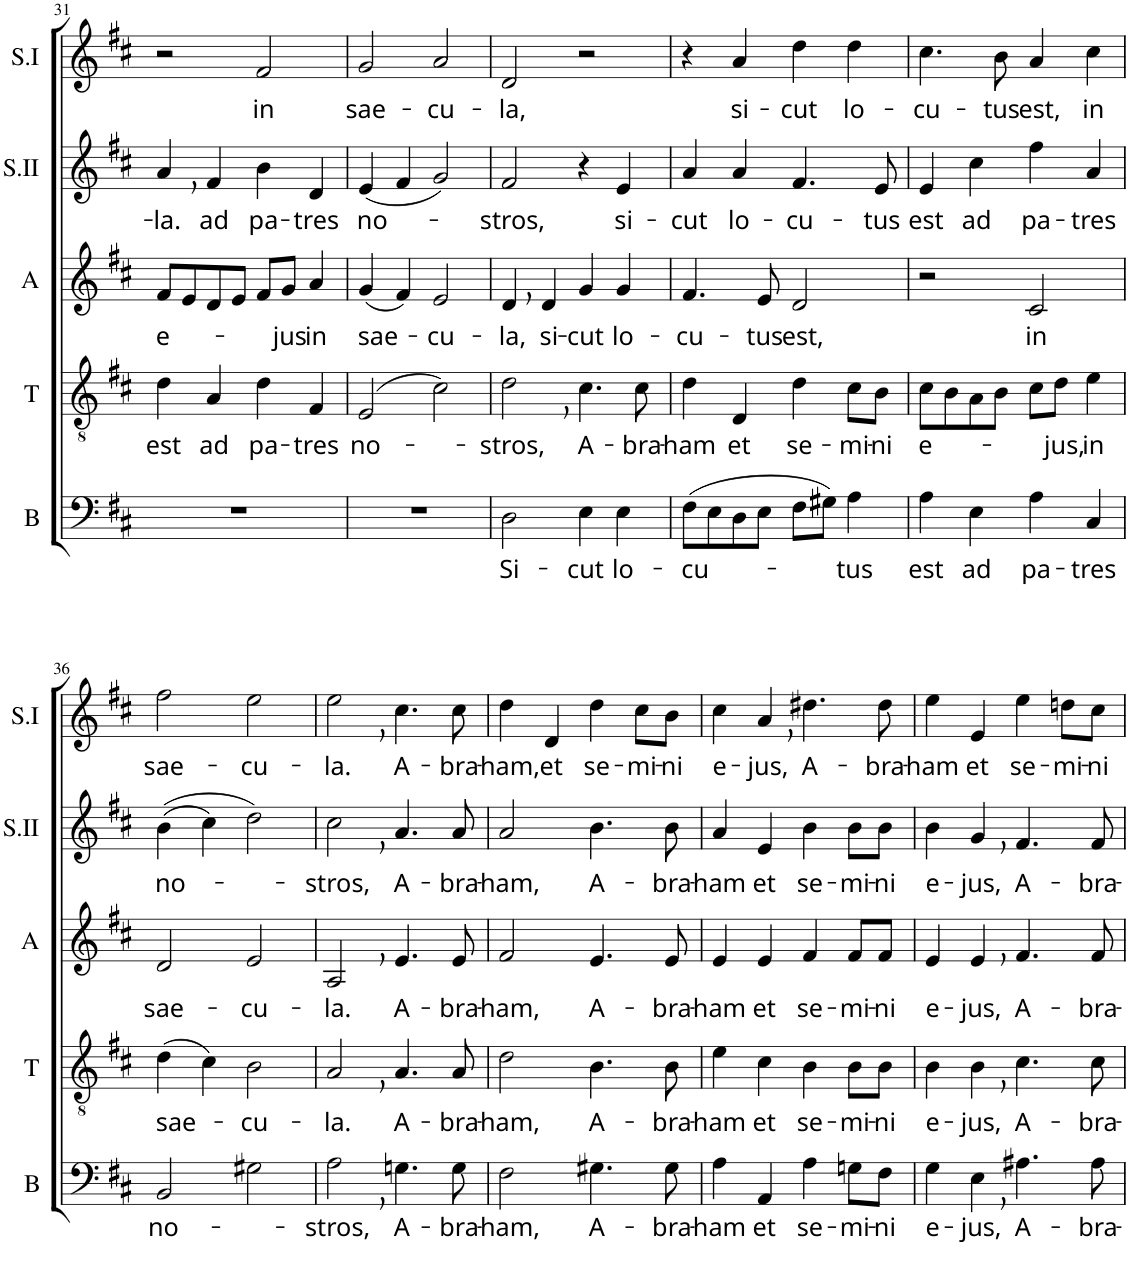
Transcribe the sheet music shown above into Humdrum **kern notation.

**kern	**text	**kern	**text	**kern	**text	**kern	**text	**kern	**text
*part5	*part5	*part4	*part4	*part3	*part3	*part2	*part2	*part1	*part1
*staff5	*staff5	*staff4	*staff4	*staff3	*staff3	*staff2	*staff2	*staff1	*staff1
*I"Bass	*	*I"Tenor	*	*I"Alti	*	*I"Sopran II	*	*I"Sopran I	*
*I'B	*	*I'T	*	*I'A	*	*I'S.II	*	*I'S.I	*
!!LO:PB:g=z
*clefF4	*	*clefGv2	*	*clefG2	*	*clefG2	*	*clefG2	*
*k[f#c#]	*	*k[f#c#]	*	*k[f#c#]	*	*k[f#c#]	*	*k[f#c#]	*
*D:	*	*D:	*	*D:	*	*D:	*	*D:	*
*M4/4	*	*M4/4	*	*M4/4	*	*M4/4	*	*M4/4	*
*met(c)	*	*met(c)	*	*met(c)	*	*met(c)	*	*met(c)	*
=31	=31	=31	=31	=31	=31	=31	=31	=31	=31
!	!	!	!LO:LY:b	!	!LO:LY:b	!	!LO:LY:b	!	!
1r	.	4d\	est	8f#/L	e-	4a,</	-la.	2r	.
.	.	.	.	8e/	.	.	.	.	.
!	!	!	!LO:LY:b	!	!	!	!LO:LY:b	!	!
.	.	4A/	ad	8d/	.	4f#/	ad	.	.
.	.	.	.	8e/J	.	.	.	.	.
!	!	!	!LO:LY:b	!	!	!	!LO:LY:b	!	!LO:LY:b
.	.	4d\	pa-	8f#/L	.	4b\	pa-	2f#/	in
!	!	!	!	!	!LO:LY:b	!	!	!	!
.	.	.	.	8g/J	-jus	.	.	.	.
!	!	!	!LO:LY:b	!	!LO:LY:b	!	!LO:LY:b	!	!
.	.	4F#/	-tres	4a/	in	4d/	-tres	.	.
=32	=32	=32	=32	=32	=32	=32	=32	=32	=32
!	!	!	!LO:LY:b	!	!LO:LY:b	!	!LO:LY:b	!	!LO:LY:b
1r	.	(2E/	no-	(4g/	sae-	(4e/	no-	2g/	sae-
.	.	.	.	4f#/)	.	4f#/	.	.	.
!	!	!	!LO:LY:b	!	!LO:LY:b	!	!	!	!LO:LY:b
.	.	2c#\)	-­-	2e/	-cu-	2g/)	.	2a/	-cu-
=33	=33	=33	=33	=33	=33	=33	=33	=33	=33
!	!LO:LY:b	!	!LO:LY:b	!	!LO:LY:b	!	!LO:LY:b	!	!LO:LY:b
2D\	Si-	2d,<\	-stros,	4d,</	-la,	2f#/	-stros,	2d/	-la,
!	!	!	!	!	!LO:LY:b	!	!	!	!
.	.	.	.	4d/	si-	.	.	.	.
!	!LO:LY:b	!	!LO:LY:b	!	!LO:LY:b	!	!	!	!
4E\	-cut	4.c#\	A-	4g/	-cut	4r	.	2r	.
!	!LO:LY:b	!	!	!	!LO:LY:b	!	!LO:LY:b	!	!
4E\	lo-	.	.	4g/	lo-	4e/	si-	.	.
!	!	!	!LO:LY:b	!	!	!	!	!	!
.	.	8c#\	-bra-	.	.	.	.	.	.
=34	=34	=34	=34	=34	=34	=34	=34	=34	=34
!	!LO:LY:b	!	!LO:LY:b	!	!LO:LY:b	!	!LO:LY:b	!	!
(8F#\L	-cu-	4d\	-ham	4.f#/	-cu-	4a/	-cut	4r	.
8E\	.	.	.	.	.	.	.	.	.
!	!	!	!LO:LY:b	!	!	!	!LO:LY:b	!	!LO:LY:b
8D\	.	4D/	et	.	.	4a/	lo-	4a/	si-
!	!	!	!	!	!LO:LY:b	!	!	!	!
8E\J	.	.	.	8e/	-tus	.	.	.	.
!	!	!	!LO:LY:b	!	!LO:LY:b	!	!LO:LY:b	!	!LO:LY:b
8F#\L	.	4d\	se-	2d/	est,	4.f#/	-cu-	4dd\	-cut
8G#X\J)	.	.	.	.	.	.	.	.	.
!	!LO:LY:b	!	!LO:LY:b	!	!	!	!	!	!LO:LY:b
4A\	-tus	8c#\L	-mi-	.	.	.	.	4dd\	lo-
!	!	!	!LO:LY:b	!	!	!	!LO:LY:b	!	!
.	.	8B\J	-ni	.	.	8e/	-tus	.	.
=35	=35	=35	=35	=35	=35	=35	=35	=35	=35
!	!LO:LY:b	!	!LO:LY:b	!	!	!	!LO:LY:b	!	!LO:LY:b
4A\	est	8c#\L	e-	2r	.	4e/	est	4.cc#\	-cu-
.	.	8B\	.	.	.	.	.	.	.
!	!LO:LY:b	!	!	!	!	!	!LO:LY:b	!	!
4E\	ad	8A\	.	.	.	4cc#\	ad	.	.
!	!	!	!	!	!	!	!	!	!LO:LY:b
.	.	8B\J	.	.	.	.	.	8b\	-tus
!	!LO:LY:b	!	!	!	!LO:LY:b	!	!LO:LY:b	!	!LO:LY:b
4A\	pa-	8c#\L	.	2c#/	in	4ff#\	pa-	4a/	est,
!	!	!	!LO:LY:b	!	!	!	!	!	!
.	.	8d\J	-jus,	.	.	.	.	.	.
!	!LO:LY:b	!	!LO:LY:b	!	!	!	!LO:LY:b	!	!LO:LY:b
4C#/	-tres	4e\	in	.	.	4a/	-tres	4cc#\	in
!!LO:LB:g=z
=36	=36	=36	=36	=36	=36	=36	=36	=36	=36
!	!LO:LY:b	!	!LO:LY:b	!	!LO:LY:b	!	!LO:LY:b	!	!LO:LY:b
2BB/	no-	(4d\	sae-	2d/	sae-	((4b\	no-	2ff#\	sae-
.	.	4c#\)	.	.	.	4cc#\)	.	.	.
!	!LO:LY:b	!	!LO:LY:b	!	!LO:LY:b	!	!LO:LY:b	!	!LO:LY:b
2G#X\	-­-	2B\	-cu-	2e/	-cu-	2dd\)	-­-	2ee\	-cu-
=37	=37	=37	=37	=37	=37	=37	=37	=37	=37
!	!LO:LY:b	!	!LO:LY:b	!	!LO:LY:b	!	!LO:LY:b	!	!LO:LY:b
2A,<\	-stros,	2A,</	-la.	2A,</	-la.	2cc#,<\	-stros,	2ee,<\	-la.
!	!LO:LY:b	!	!LO:LY:b	!	!LO:LY:b	!	!LO:LY:b	!	!LO:LY:b
4.Gn\	A-	4.A/	A-	4.e/	A-	4.a/	A-	4.cc#\	A-
!	!LO:LY:b	!	!LO:LY:b	!	!LO:LY:b	!	!LO:LY:b	!	!LO:LY:b
8G\	-bra-	8A/	-bra-	8e/	-bra-	8a/	-bra-	8cc#\	-bra-
=38	=38	=38	=38	=38	=38	=38	=38	=38	=38
!	!LO:LY:b	!	!LO:LY:b	!	!LO:LY:b	!	!LO:LY:b	!	!LO:LY:b
2F#\	-ham,	2d\	-ham,	2f#/	-ham,	2a/	-ham,	4dd\	-ham,
!	!	!	!	!	!	!	!	!	!LO:LY:b
.	.	.	.	.	.	.	.	4d/	et
!	!LO:LY:b	!	!LO:LY:b	!	!LO:LY:b	!	!LO:LY:b	!	!LO:LY:b
4.G#X\	A-	4.B\	A-	4.e/	A-	4.b\	A-	4dd\	se-
!	!	!	!	!	!	!	!	!	!LO:LY:b
.	.	.	.	.	.	.	.	8cc#\L	-mi-
!	!LO:LY:b	!	!LO:LY:b	!	!LO:LY:b	!	!LO:LY:b	!	!LO:LY:b
8G#\	-bra-	8B\	-bra-	8e/	-bra-	8b\	-bra-	8b\J	-ni
=39	=39	=39	=39	=39	=39	=39	=39	=39	=39
!	!LO:LY:b	!	!LO:LY:b	!	!LO:LY:b	!	!LO:LY:b	!	!LO:LY:b
4A\	-ham	4e\	-ham	4e/	-ham	4a/	-ham	4cc#\	e-
!	!LO:LY:b	!	!LO:LY:b	!	!LO:LY:b	!	!LO:LY:b	!	!LO:LY:b
4AA/	et	4c#\	et	4e/	et	4e/	et	4a,</	-jus,
!	!LO:LY:b	!	!LO:LY:b	!	!LO:LY:b	!	!LO:LY:b	!	!LO:LY:b
4A\	se-	4B\	se-	4f#/	se-	4b\	se-	4.dd#X\	A-
!	!LO:LY:b	!	!LO:LY:b	!	!LO:LY:b	!	!LO:LY:b	!	!
8Gn\L	-mi-	8B\L	-mi-	8f#/L	-mi-	8b\L	-mi-	.	.
!	!LO:LY:b	!	!LO:LY:b	!	!LO:LY:b	!	!LO:LY:b	!	!LO:LY:b
8F#\J	-ni	8B\J	-ni	8f#/J	-ni	8b\J	-ni	8dd#\	-bra-
=40	=40	=40	=40	=40	=40	=40	=40	=40	=40
!	!LO:LY:b	!	!LO:LY:b	!	!LO:LY:b	!	!LO:LY:b	!	!LO:LY:b
4G\	e-	4B\	e-	4e/	e-	4b\	e-	4ee\	-ham
!	!LO:LY:b	!	!LO:LY:b	!	!LO:LY:b	!	!LO:LY:b	!	!LO:LY:b
4E,<\	-jus,	4B,<\	-jus,	4e,</	-jus,	4g,</	-jus,	4e/	et
!	!LO:LY:b	!	!LO:LY:b	!	!LO:LY:b	!	!LO:LY:b	!	!LO:LY:b
4.A#X\	A-	4.c#\	A-	4.f#/	A-	4.f#/	A-	4ee\	se-
!	!	!	!	!	!	!	!	!	!LO:LY:b
.	.	.	.	.	.	.	.	8ddn\L	-mi-
!	!LO:LY:b	!	!LO:LY:b	!	!LO:LY:b	!	!LO:LY:b	!	!LO:LY:b
8A#\	-bra-	8c#\	-bra-	8f#/	-bra-	8f#/	-bra-	8cc#\J	-ni
=	=	=	=	=	=	=	=	=	=
*-	*-	*-	*-	*-	*-	*-	*-	*-	*-
